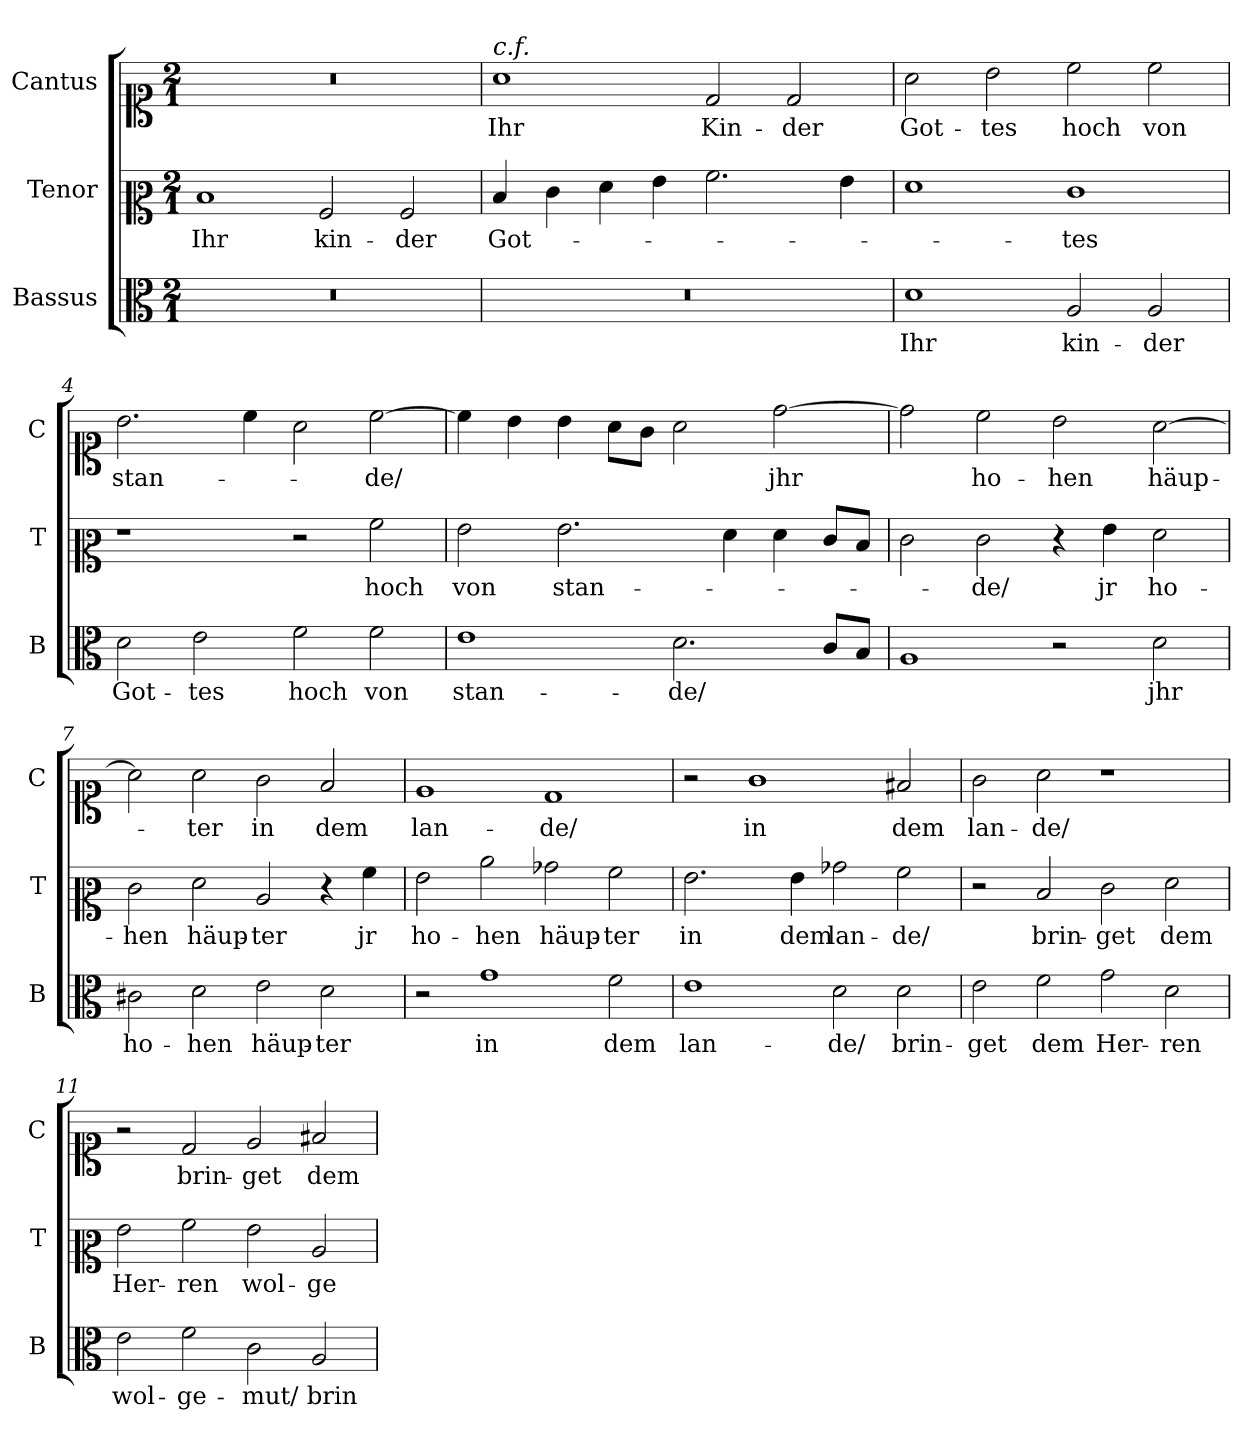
**kern	**text	**kern	**text	**kern	**text
*part3	*part3	*part2	*part2	*part1	*part1
*staff3	*staff3	*staff2	*staff2	*staff1	*staff1
*I"Bassus	*	*I"Tenor	*	*I"Cantus	*
*I'B	*	*I'T	*	*I'C	*
*clefC3	*	*clefC2	*	*clefC1	*
*k[]	*	*k[]	*	*k[]	*
*D:dor	*	*D:dor	*	*D:dor	*
*M2/1	*	*M2/1	*	*M2/1	*
*MM180	*	*MM180	*	*MM180	*
=1	=1	=1	=1	=1	=1
0r	.	1d	Ihr	0r	.
.	.	2A	kin-	.	.
.	.	2A	-der	.	.
=2	=2	=2	=2	=2	=2
!	!	!	!	!LO:TX:a:i:t=c.f.	!
0r	.	4d	Got-	1a	Ihr
.	.	4e	.	.	.
.	.	4f	.	.	.
.	.	4g	.	.	.
.	.	2.a	.	2d	Kin-
.	.	.	.	2d	-der
.	.	4g	.	.	.
=3	=3	=3	=3	=3	=3
1d	Ihr	1f	.	2a	Got-
.	.	.	.	2b	-tes
2A	kin-	1e	-tes	2cc	hoch
2A	-der	.	.	2cc	von
=4	=4	=4	=4	=4	=4
2d	Got-	1r	.	2.b	stan-
2e	-tes	.	.	.	.
.	.	.	.	4cc	.
2f	hoch	2r	.	2a	.
2f	von	2a	hoch	[2cc	-de/
=5	=5	=5	=5	=5	=5
1e	stan-	2g	von	4cc]	.
.	.	.	.	4b	.
.	.	2.g	stan-	4b	.
.	.	.	.	8a\L	.
.	.	.	.	8g\J	.
2.d	-de/	.	.	2a	.
.	.	4f	.	.	.
.	.	4f	.	[2dd	jhr
8c/L	.	8e/L	.	.	.
8B/J	.	8d/J	.	.	.
=6	=6	=6	=6	=6	=6
1A	.	2e	.	2dd]	.
.	.	2e	-de/	2cc	ho-
2r	.	4r	.	2b	-hen
.	.	4g	jr	.	.
2d	jhr	2f	ho-	[2a	häup-
=7	=7	=7	=7	=7	=7
2c#X	ho-	2e	-hen	2a]	.
2d	-hen	2f	häup-	2a	-ter
2e	häup-	2c	-ter	2g	in
2d	-ter	4r	.	2f	dem
!	!	!	!LO:LY:i	!	!
.	.	4a	jr	.	.
=8	=8	=8	=8	=8	=8
!	!	!	!LO:LY:i	!	!
2r	.	2g	ho-	1e	lan-
!	!	!	!LO:LY:i	!	!
1g	in	2cc	-hen	.	.
!	!	!	!LO:LY:i	!	!
.	.	2b-X	häup-	1d	-de/
!	!	!	!LO:LY:i	!	!
2f	dem	2a	-ter	.	.
=9	=9	=9	=9	=9	=9
1e	lan-	2.g	in	2r	.
.	.	.	.	1g	in
.	.	4g	dem	.	.
2d	-de/	2b-X	lan-	.	.
2d	brin-	2a	-de/	2f#X	dem
=10	=10	=10	=10	=10	=10
2e	-get	2r	.	2g	lan-
2f	dem	2d	brin-	2a	-de/
2g	Her-	2e	-get	1r	.
2d	-ren	2f	dem	.	.
=11	=11	=11	=11	=11	=11
2e	wol-	2g	Her-	2r	.
2f	-ge-	2a	-ren	2d	brin-
2c	-mut/	2g	wol-	2e	-get
!	!LO:LY:i	!	!	!	!
2A	brin-	2c	-ge-	2f#X	dem
=	=	=	=	=	=
*-	*-	*-	*-	*-	*-
